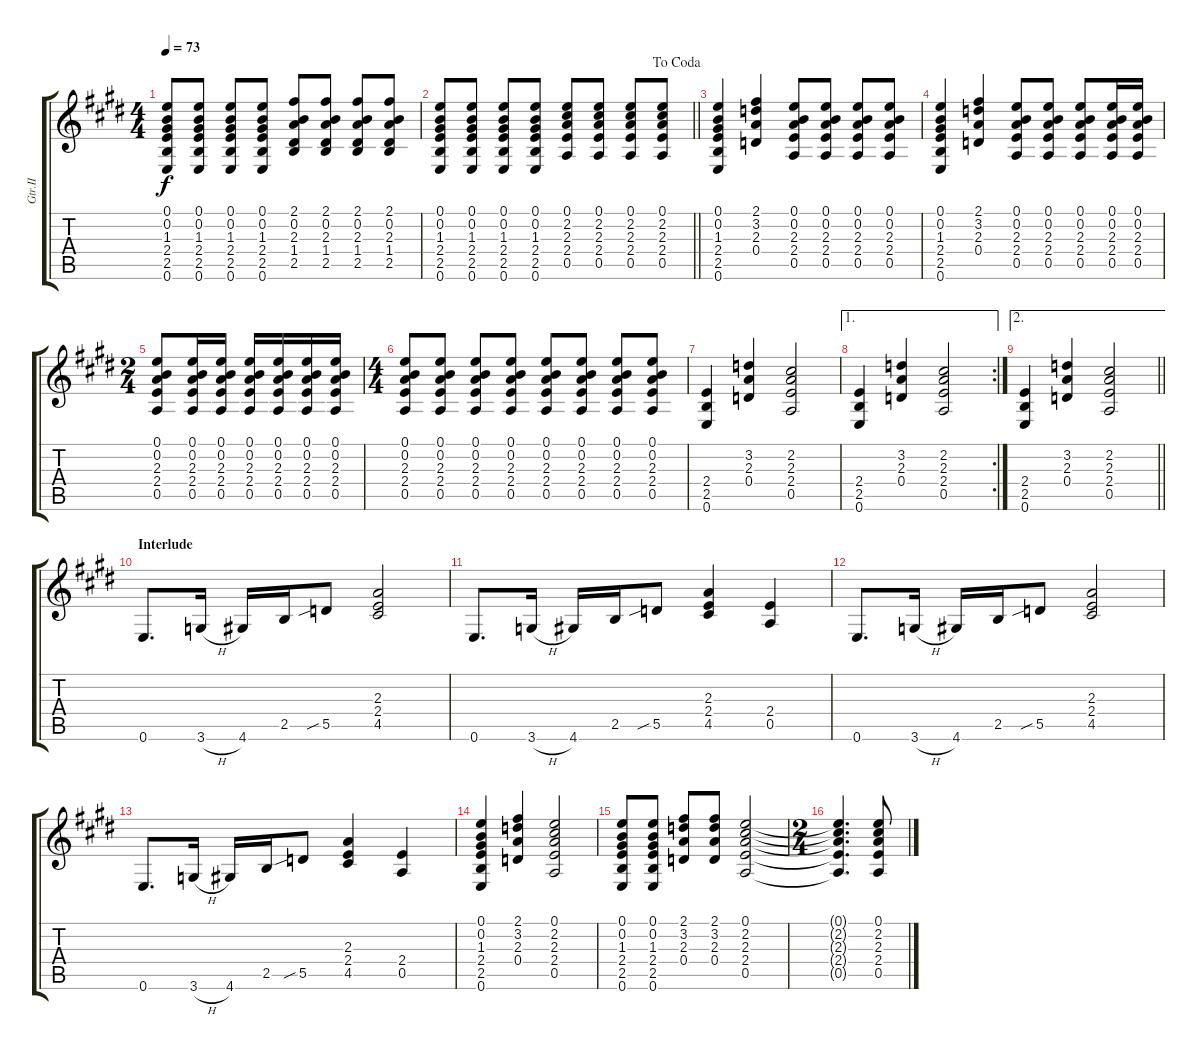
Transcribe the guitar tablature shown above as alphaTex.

\track ("Gtr.II" "Gtr.II") {instrument acousticguitarsteel}
\staff {score tabs}
\tuning (E4 B3 G3 D3 A2 E2) {hide}
\ts (4 4)
\tempo 73
\clef g2
\ks c#minor
(0.1 0.2 1.3 2.4 2.5 0.6).8{dy f} (0.1 0.2 1.3 2.4 2.5 0.6).8 (0.1 0.2 1.3 2.4 2.5 0.6).8 (0.1 0.2 1.3 2.4 2.5 0.6).8 (2.1 0.2 2.3 1.4 2.5).8 (2.1 0.2 2.3 1.4 2.5).8 (2.1 0.2 2.3 1.4 2.5).8 (2.1 0.2 2.3 1.4 2.5).8 |
\jump dacoda
\barLineRight lightlight
(0.1 0.2 1.3 2.4 2.5 0.6).8 (0.1 0.2 1.3 2.4 2.5 0.6).8 (0.1 0.2 1.3 2.4 2.5 0.6).8 (0.1 0.2 1.3 2.4 2.5 0.6).8 (0.1 2.2 2.3 2.4 0.5).8 (0.1 2.2 2.3 2.4 0.5).8 (0.1 2.2 2.3 2.4 0.5).8 (0.1 2.2 2.3 2.4 0.5).8 |
(0.1 0.2 1.3 2.4 2.5 0.6).4 (2.1 3.2 2.3 0.4).4 (0.1 0.2 2.3 2.4 0.5).8 (0.1 0.2 2.3 2.4 0.5).8 (0.1 0.2 2.3 2.4 0.5).8 (0.1 0.2 2.3 2.4 0.5).8 |
(0.1 0.2 1.3 2.4 2.5 0.6).4 (2.1 3.2 2.3 0.4).4 (0.1 0.2 2.3 2.4 0.5).8 (0.1 0.2 2.3 2.4 0.5).8 (0.1 0.2 2.3 2.4 0.5).8 (0.1 0.2 2.3 2.4 0.5).16 (0.1 0.2 2.3 2.4 0.5).16 |
\ts (2 4)
(0.1 0.2 2.3 2.4 0.5).8 (0.1 0.2 2.3 2.4 0.5).16 (0.1 0.2 2.3 2.4 0.5).16 (0.1 0.2 2.3 2.4 0.5).16 (0.1 0.2 2.3 2.4 0.5).16 (0.1 0.2 2.3 2.4 0.5).16 (0.1 0.2 2.3 2.4 0.5).16 |
\ts (4 4)
(0.1 0.2 2.3 2.4 0.5).8 (0.1 0.2 2.3 2.4 0.5).8 (0.1 0.2 2.3 2.4 0.5).8 (0.1 0.2 2.3 2.4 0.5).8 (0.1 0.2 2.3 2.4 0.5).8 (0.1 0.2 2.3 2.4 0.5).8 (0.1 0.2 2.3 2.4 0.5).8 (0.1 0.2 2.3 2.4 0.5).8 |
(2.4 2.5 0.6).4 (3.2 2.3 0.4).4 (2.2 2.3 2.4 0.5).2 |
\ae 1
\rc 2
(2.4 2.5 0.6).4 (3.2 2.3 0.4).4 (2.2 2.3 2.4 0.5).2 |
\ae 2
\barLineRight lightlight
(2.4 2.5 0.6).4 (3.2 2.3 0.4).4 (2.2 2.3 2.4 0.5).2 |
\section ("" "Interlude")
0.6.8{d} 3.6{h}.16 4.6.16 2.5.16 5.5{sib}.8 (2.3 2.4 4.5).2 |
0.6.8{d} 3.6{h}.16 4.6.16 2.5.16 5.5{sib}.8 (2.3 2.4 4.5).4 (2.4 0.5).4 |
0.6.8{d} 3.6{h}.16 4.6.16 2.5.16 5.5{sib}.8 (2.3 2.4 4.5).2 |
0.6.8{d} 3.6{h}.16 4.6.16 2.5.16 5.5{sib}.8 (2.3 2.4 4.5).4 (2.4 0.5).4 |
(0.1 0.2 1.3 2.4 2.5 0.6).4 (2.1 3.2 2.3 0.4).4 (0.1 2.2 2.3 2.4 0.5).2 |
(0.1 0.2 1.3 2.4 2.5 0.6).8 (0.1 0.2 1.3 2.4 2.5 0.6).8 (2.1 3.2 2.3 0.4).8 (2.1 3.2 2.3 0.4).8 (0.1 2.2 2.3 2.4 0.5).2 |
\ts (2 4)
(0.1{t} 2.2{t} 2.3{t} 2.4{t} 0.5{t}).4{d} (0.1 2.2 2.3 2.4 0.5).8
